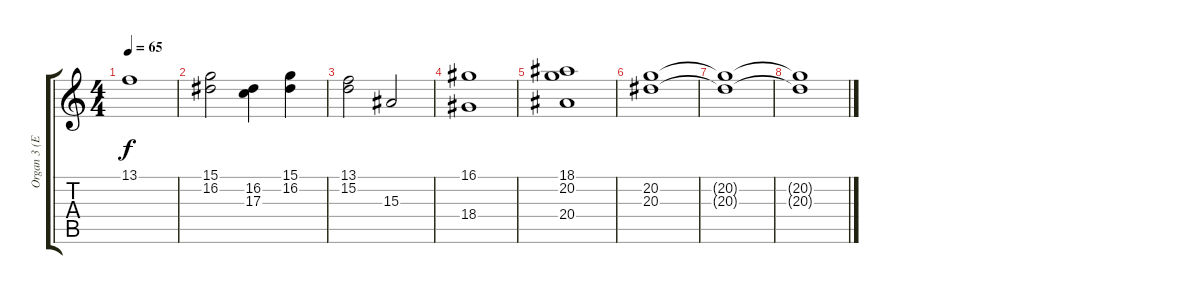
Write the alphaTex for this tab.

\track ("Organ 3 (Emerson)" "Organ 3 (E") {instrument percussiveorgan}
\staff {score tabs}
\tuning (E4 B3 G3 D3 A2 E2) {hide}
\ts (4 4)
\tempo 65
\clef g2
\ks c
13.1.1{dy f} |
(15.1 16.2).2 (16.2 17.3).4 (15.1 16.2).4 |
(13.1 15.2).2 15.3.2 |
(16.1 18.4).1 |
(18.1 20.2 20.4).1 |
(20.2 20.3).1 |
(20.2{t} 20.3{t}).1 |
(20.2{t} 20.3{t}).1
